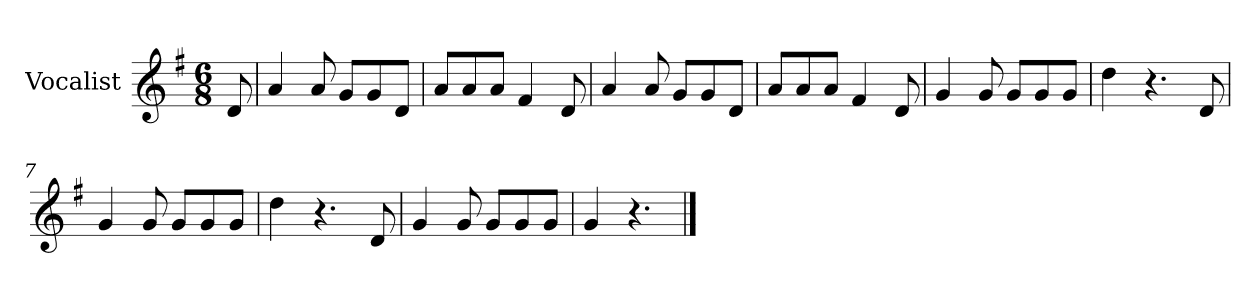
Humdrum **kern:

**kern
*part1
*staff1
*I"Vocalist
*k[f#]
*G:
*M6/8
=
8d
=1
4a
8a
8gL
8g
8dJ
=2
8aL
8a
8aJ
4f#
8d
=3
4a
8a
8gL
8g
8dJ
=4
8aL
8a
8aJ
4f#
8d
=5
4g
8g
8gL
8g
8gJ
=6
4dd
4.r
8d
=7
4g
8g
8gL
8g
8gJ
=8
4dd
4.r
8d
=9
4g
8g
8gL
8g
8gJ
=10
4g
4.r
==
*-
